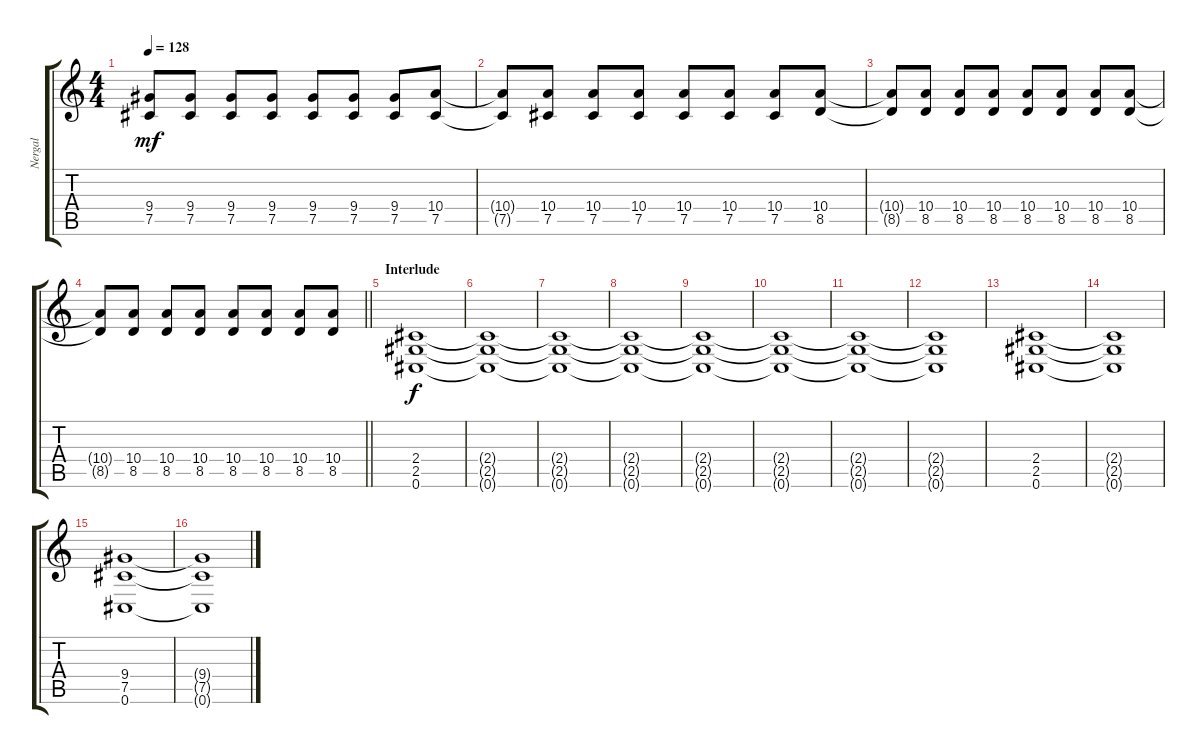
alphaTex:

\track ("Nergal " "Nergal ") {instrument distortionguitar}
\staff {score tabs}
\tuning (Db4 Ab3 E3 B2 Gb2 Db2) {hide}
\ts (4 4)
\tempo 128
\clef g2
\ks c
(9.4 7.5).8{dy mf} (9.4 7.5).8 (9.4 7.5).8 (9.4 7.5).8 (9.4 7.5).8 (9.4 7.5).8 (9.4 7.5).8 (10.4 7.5).8 |
(10.4{t} 7.5{t}).8 (10.4 7.5).8 (10.4 7.5).8 (10.4 7.5).8 (10.4 7.5).8 (10.4 7.5).8 (10.4 7.5).8 (10.4 8.5).8 |
(10.4{t} 8.5{t}).8 (10.4 8.5).8 (10.4 8.5).8 (10.4 8.5).8 (10.4 8.5).8 (10.4 8.5).8 (10.4 8.5).8 (10.4 8.5).8 |
\barLineRight lightlight
(10.4{t} 8.5{t}).8 (10.4 8.5).8 (10.4 8.5).8 (10.4 8.5).8 (10.4 8.5).8 (10.4 8.5).8 (10.4 8.5).8 (10.4 8.5).8 |
\section ("" "Interlude")
(2.4 2.5 0.6).1{dy f volume 10} |
(2.4{t} 2.5{t} 0.6{t}).1 |
(2.4{t} 2.5{t} 0.6{t}).1 |
(2.4{t} 2.5{t} 0.6{t}).1 |
(2.4{t} 2.5{t} 0.6{t}).1{volume 4} |
(2.4{t} 2.5{t} 0.6{t}).1 |
(2.4{t} 2.5{t} 0.6{t}).1 |
(2.4{t} 2.5{t} 0.6{t}).1 |
(2.4 2.5 0.6).1{volume 12} |
(2.4{t} 2.5{t} 0.6{t}).1 |
(9.4 7.5 0.6).1 |
(9.4{t} 7.5{t} 0.6{t}).1
